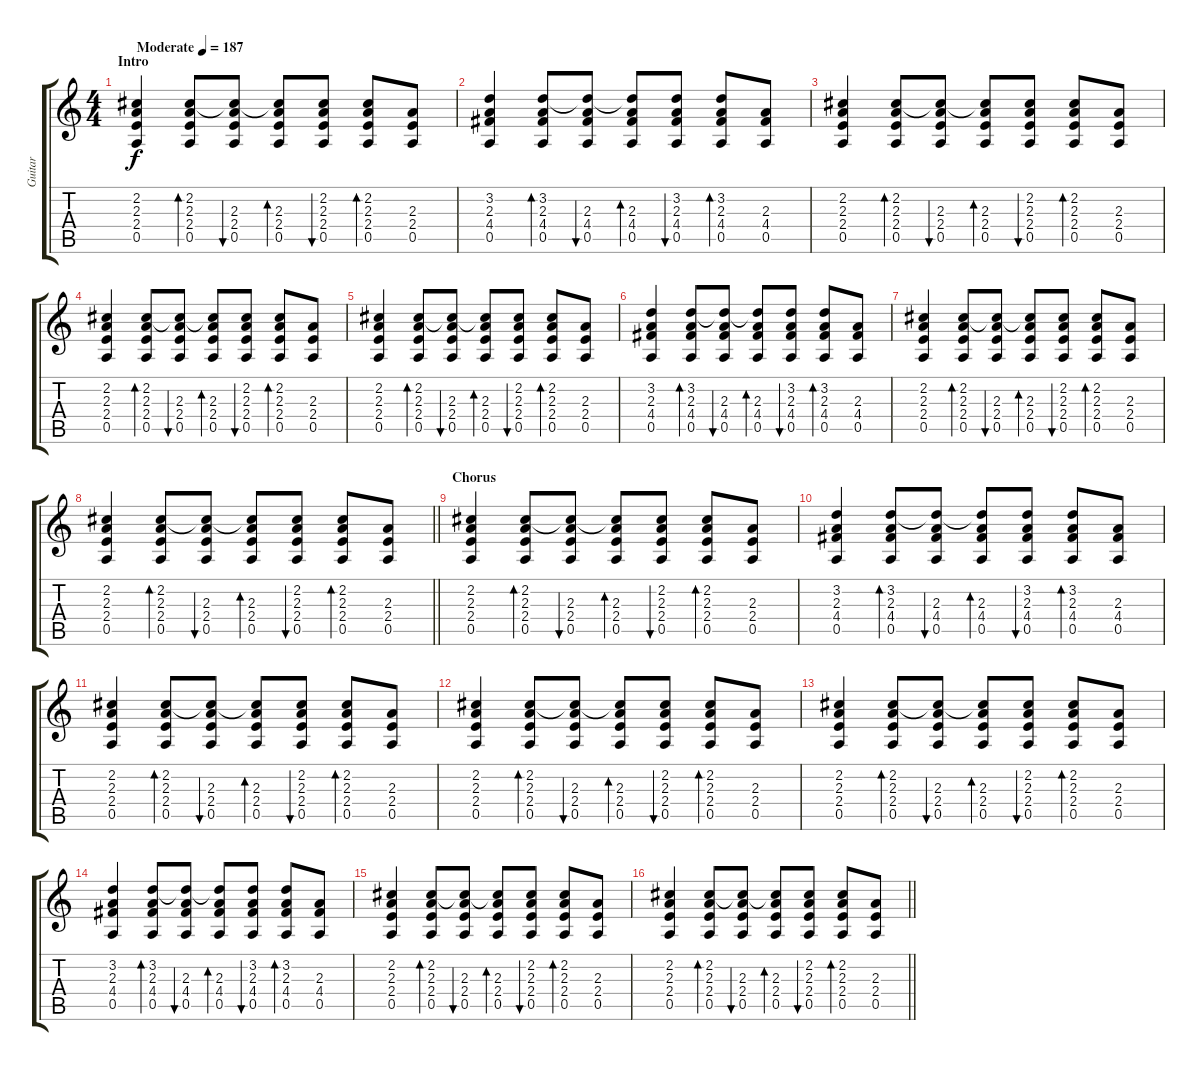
\track ("Guitar" "Guitar") {instrument electricguitarclean}
\staff {score tabs}
\tuning (E4 B3 G3 D3 A2 E2) {hide}
\ts (4 4)
\section ("" "Intro")
\tempo (187 "Moderate")
\clef g2
\ks c
(2.2 2.3 2.4 0.5).4{dy f instrument electricguitarclean} (2.2 2.3 2.4 0.5).8{bd 60} (2.2{t} 2.3 2.4 0.5).8{bu 60} (2.2{t} 2.3 2.4 0.5).8{bd 60} (2.2 2.3 2.4 0.5).8{bu 60} (2.2 2.3 2.4 0.5).8{bd 60} (2.3 2.4 0.5).8 |
(3.2 2.3 4.4 0.5).4 (3.2 2.3 4.4 0.5).8{bd 60} (3.2{t} 2.3 4.4 0.5).8{bu 60} (3.2{t} 2.3 4.4 0.5).8{bd 60} (3.2 2.3 4.4 0.5).8{bu 60} (3.2 2.3 4.4 0.5).8{bd 60} (2.3 4.4 0.5).8 |
(2.2 2.3 2.4 0.5).4 (2.2 2.3 2.4 0.5).8{bd 60} (2.2{t} 2.3 2.4 0.5).8{bu 60} (2.2{t} 2.3 2.4 0.5).8{bd 60} (2.2 2.3 2.4 0.5).8{bu 60} (2.2 2.3 2.4 0.5).8{bd 60} (2.3 2.4 0.5).8 |
(2.2 2.3 2.4 0.5).4 (2.2 2.3 2.4 0.5).8{bd 60} (2.2{t} 2.3 2.4 0.5).8{bu 60} (2.2{t} 2.3 2.4 0.5).8{bd 60} (2.2 2.3 2.4 0.5).8{bu 60} (2.2 2.3 2.4 0.5).8{bd 60} (2.3 2.4 0.5).8 |
(2.2 2.3 2.4 0.5).4 (2.2 2.3 2.4 0.5).8{bd 60} (2.2{t} 2.3 2.4 0.5).8{bu 60} (2.2{t} 2.3 2.4 0.5).8{bd 60} (2.2 2.3 2.4 0.5).8{bu 60} (2.2 2.3 2.4 0.5).8{bd 60} (2.3 2.4 0.5).8 |
(3.2 2.3 4.4 0.5).4 (3.2 2.3 4.4 0.5).8{bd 60} (3.2{t} 2.3 4.4 0.5).8{bu 60} (3.2{t} 2.3 4.4 0.5).8{bd 60} (3.2 2.3 4.4 0.5).8{bu 60} (3.2 2.3 4.4 0.5).8{bd 60} (2.3 4.4 0.5).8 |
(2.2 2.3 2.4 0.5).4 (2.2 2.3 2.4 0.5).8{bd 60} (2.2{t} 2.3 2.4 0.5).8{bu 60} (2.2{t} 2.3 2.4 0.5).8{bd 60} (2.2 2.3 2.4 0.5).8{bu 60} (2.2 2.3 2.4 0.5).8{bd 60} (2.3 2.4 0.5).8 |
\barLineRight lightlight
(2.2 2.3 2.4 0.5).4 (2.2 2.3 2.4 0.5).8{bd 60} (2.2{t} 2.3 2.4 0.5).8{bu 60} (2.2{t} 2.3 2.4 0.5).8{bd 60} (2.2 2.3 2.4 0.5).8{bu 60} (2.2 2.3 2.4 0.5).8{bd 60} (2.3 2.4 0.5).8 |
\section ("" "Chorus")
(2.2 2.3 2.4 0.5).4 (2.2 2.3 2.4 0.5).8{bd 60} (2.2{t} 2.3 2.4 0.5).8{bu 60} (2.2{t} 2.3 2.4 0.5).8{bd 60} (2.2 2.3 2.4 0.5).8{bu 60} (2.2 2.3 2.4 0.5).8{bd 60} (2.3 2.4 0.5).8 |
(3.2 2.3 4.4 0.5).4 (3.2 2.3 4.4 0.5).8{bd 60} (3.2{t} 2.3 4.4 0.5).8{bu 60} (3.2{t} 2.3 4.4 0.5).8{bd 60} (3.2 2.3 4.4 0.5).8{bu 60} (3.2 2.3 4.4 0.5).8{bd 60} (2.3 4.4 0.5).8 |
(2.2 2.3 2.4 0.5).4 (2.2 2.3 2.4 0.5).8{bd 60} (2.2{t} 2.3 2.4 0.5).8{bu 60} (2.2{t} 2.3 2.4 0.5).8{bd 60} (2.2 2.3 2.4 0.5).8{bu 60} (2.2 2.3 2.4 0.5).8{bd 60} (2.3 2.4 0.5).8 |
(2.2 2.3 2.4 0.5).4 (2.2 2.3 2.4 0.5).8{bd 60} (2.2{t} 2.3 2.4 0.5).8{bu 60} (2.2{t} 2.3 2.4 0.5).8{bd 60} (2.2 2.3 2.4 0.5).8{bu 60} (2.2 2.3 2.4 0.5).8{bd 60} (2.3 2.4 0.5).8 |
(2.2 2.3 2.4 0.5).4 (2.2 2.3 2.4 0.5).8{bd 60} (2.2{t} 2.3 2.4 0.5).8{bu 60} (2.2{t} 2.3 2.4 0.5).8{bd 60} (2.2 2.3 2.4 0.5).8{bu 60} (2.2 2.3 2.4 0.5).8{bd 60} (2.3 2.4 0.5).8 |
(3.2 2.3 4.4 0.5).4 (3.2 2.3 4.4 0.5).8{bd 60} (3.2{t} 2.3 4.4 0.5).8{bu 60} (3.2{t} 2.3 4.4 0.5).8{bd 60} (3.2 2.3 4.4 0.5).8{bu 60} (3.2 2.3 4.4 0.5).8{bd 60} (2.3 4.4 0.5).8 |
(2.2 2.3 2.4 0.5).4 (2.2 2.3 2.4 0.5).8{bd 60} (2.2{t} 2.3 2.4 0.5).8{bu 60} (2.2{t} 2.3 2.4 0.5).8{bd 60} (2.2 2.3 2.4 0.5).8{bu 60} (2.2 2.3 2.4 0.5).8{bd 60} (2.3 2.4 0.5).8 |
\barLineRight lightlight
(2.2 2.3 2.4 0.5).4 (2.2 2.3 2.4 0.5).8{bd 60} (2.2{t} 2.3 2.4 0.5).8{bu 60} (2.2{t} 2.3 2.4 0.5).8{bd 60} (2.2 2.3 2.4 0.5).8{bu 60} (2.2 2.3 2.4 0.5).8{bd 60} (2.3 2.4 0.5).8
